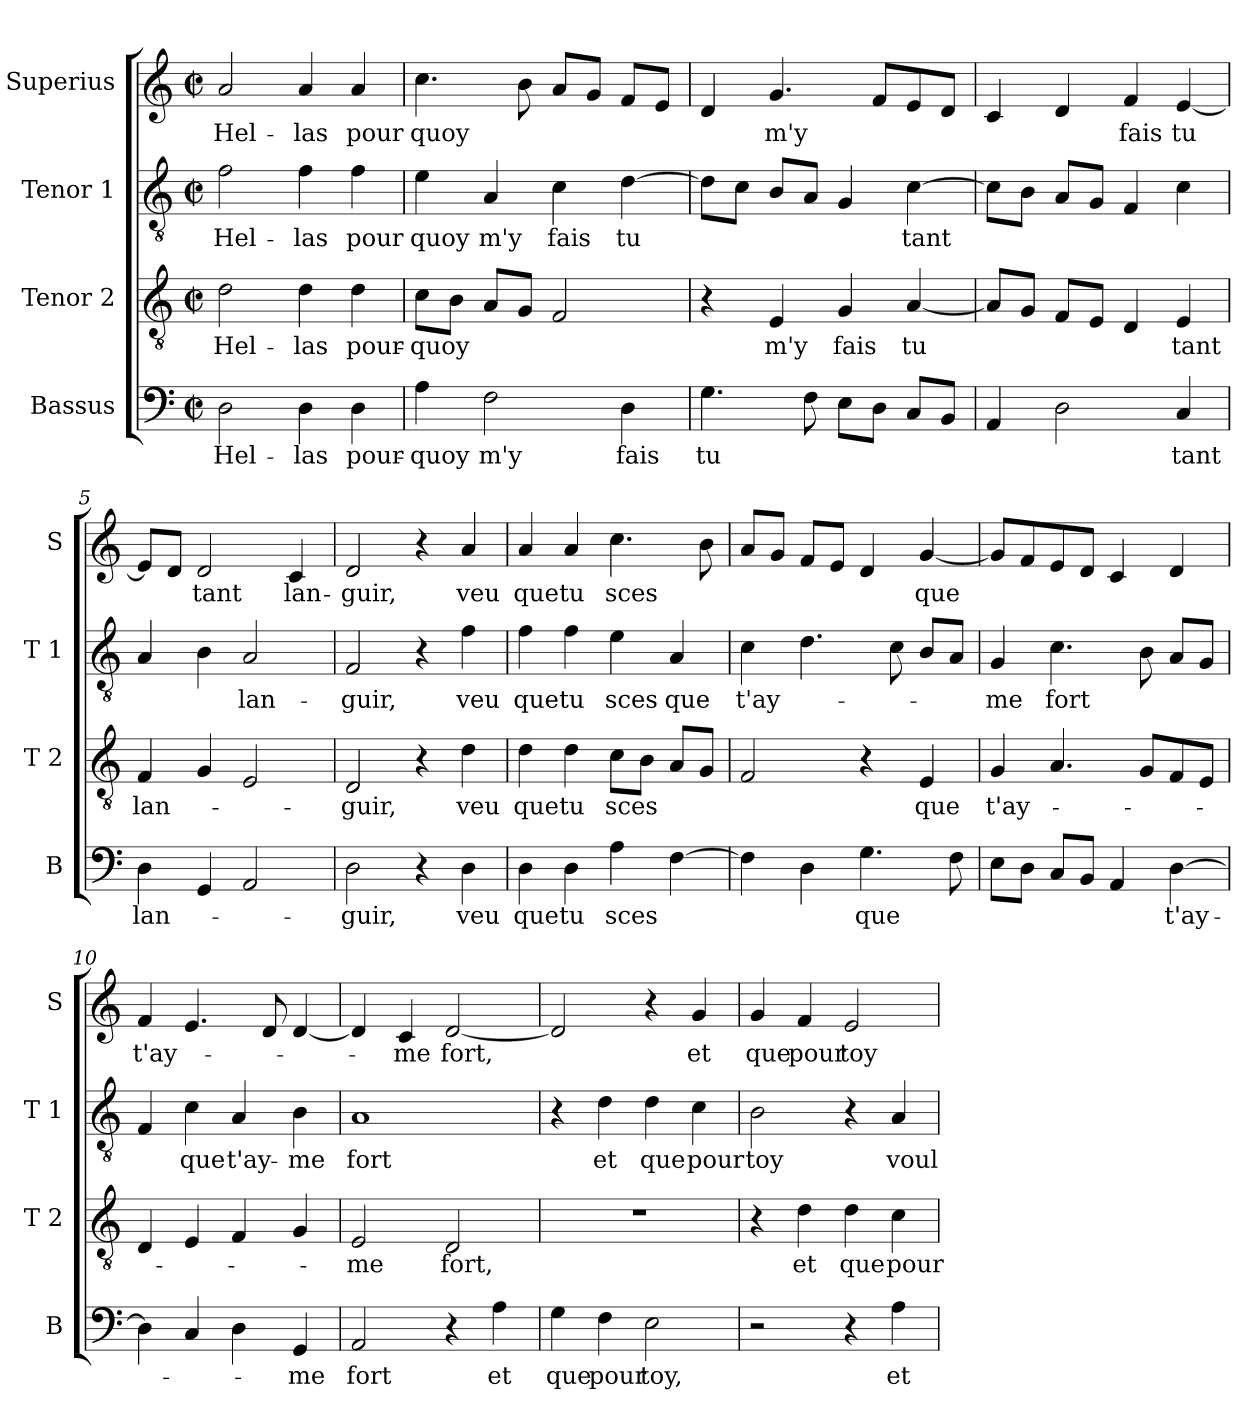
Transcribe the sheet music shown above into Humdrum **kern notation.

**kern	**text	**kern	**text	**kern	**text	**kern	**text
*part4	*part4	*part3	*part3	*part2	*part2	*part1	*part1
*staff4	*staff4	*staff3	*staff3	*staff2	*staff2	*staff1	*staff1
*I"Bassus	*	*I"Tenor 2	*	*I"Tenor 1	*	*I"Superius	*
*I'B	*	*I'T 2	*	*I'T 1	*	*I'S	*
*clefF4	*	*clefGv2	*	*clefGv2	*	*clefG2	*
*k[]	*	*k[]	*	*k[]	*	*k[]	*
*C:	*	*C:	*	*C:	*	*C:	*
*M2/2	*	*M2/2	*	*M2/2	*	*M2/2	*
*met(c|)	*	*met(c|)	*	*met(c|)	*	*met(c|)	*
=1	=1	=1	=1	=1	=1	=1	=1
2D\	Hel-	2d\	Hel-	2f\	Hel-	2a/	Hel-
4D\	-las	4d\	-las	4f\	-las	4a/	-las
4D\	pour-	4d\	pour-	4f\	pour	4a/	pour
=2	=2	=2	=2	=2	=2	=2	=2
4A\	-quoy	8c\L	-quoy	4e\	quoy	4.cc\	quoy
.	.	8B\J	.	.	.	.	.
2F\	m'y	8A/L	.	4A/	m'y	.	.
.	.	8G/J	.	.	.	8b\	.
.	.	2F/	.	4c\	fais	8a/L	.
.	.	.	.	.	.	8g/J	.
4D\	fais	.	.	[4d\	tu	8f/L	.
.	.	.	.	.	.	8e/J	.
=3	=3	=3	=3	=3	=3	=3	=3
4.G\	tu	4r	.	8d\L]	.	4d/	.
.	.	.	.	8c\J	.	.	.
.	.	4E/	m'y	8B/L	.	4.g/	m'y
8F\	.	.	.	8A/J	.	.	.
8E\L	.	4G/	fais	4G/	.	.	.
8D\J	.	.	.	.	.	8f/L	.
8C/L	.	[4A/	tu	[4c\	tant	8e/	.
8BB/J	.	.	.	.	.	8d/J	.
=4	=4	=4	=4	=4	=4	=4	=4
4AA/	.	8A/L]	.	8c\L]	.	4c/	.
.	.	8G/J	.	8B\J	.	.	.
2D\	.	8F/L	.	8A/L	.	4d/	.
.	.	8E/J	.	8G/J	.	.	.
.	.	4D/	.	4F/	.	4f/	fais
4C/	tant	4E/	tant	4c\	.	[4e/	tu
=5	=5	=5	=5	=5	=5	=5	=5
4D\	lan-	4F/	lan-	4A/	.	8e/L]	.
.	.	.	.	.	.	8d/J	.
4GG/	.	4G/	.	4B\	.	2d/	tant
2AA/	.	2E/	.	2A/	lan-	.	.
.	.	.	.	.	.	4c/	lan-
!!LO:LB:g=z
=6	=6	=6	=6	=6	=6	=6	=6
2D\	-guir,	2D/	-guir,	2F/	-guir,	2d/	-guir,
4r	.	4r	.	4r	.	4r	.
4D\	veu	4d\	veu	4f\	veu	4a/	veu
=7	=7	=7	=7	=7	=7	=7	=7
4D\	que	4d\	que	4f\	que	4a/	que
4D\	tu	4d\	tu	4f\	tu	4a/	tu
4A\	sces	8c\L	sces	4e\	sces	4.cc\	sces
.	.	8B\J	.	.	.	.	.
[4F\	.	8A/L	.	4A/	que	.	.
.	.	8G/J	.	.	.	8b\	.
=8	=8	=8	=8	=8	=8	=8	=8
4F\]	.	2F/	.	4c\	t'ay-	8a/L	.
.	.	.	.	.	.	8g/J	.
4D\	.	.	.	4.d\	.	8f/L	.
.	.	.	.	.	.	8e/J	.
4.G\	que	4r	.	.	.	4d/	.
.	.	.	.	8c\	.	.	.
.	.	4E/	que	8B/L	.	[4g/	que
8F\	.	.	.	8A/J	.	.	.
=9	=9	=9	=9	=9	=9	=9	=9
8E\L	.	4G/	t'ay-	4G/	-me	8g/L]	.
8D\J	.	.	.	.	.	8f/	.
8C/L	.	4.A/	.	4.c\	fort	8e/	.
8BB/J	.	.	.	.	.	8d/J	.
4AA/	.	.	.	.	.	4c/	.
.	.	8G/L	.	8B\	.	.	.
[4D\	t'ay-	8F/	.	8A/L	.	4d/	.
.	.	8E/J	.	8G/J	.	.	.
=10	=10	=10	=10	=10	=10	=10	=10
4D\]	.	4D/	.	4F/	.	4f/	t'ay-
4C/	.	4E/	.	4c\	que	4.e/	.
4D\	.	4F/	.	4A/	t'ay-	.	.
.	.	.	.	.	.	8d/	.
4GG/	-me	4G/	.	4B\	-me	[4d/	.
!!LO:LB:g=z
=11	=11	=11	=11	=11	=11	=11	=11
2AA/	fort	2E/	-me	1A	fort	4d/]	.
.	.	.	.	.	.	4c/	-me
4r	.	2D/	fort,	.	.	[2d/	fort,
4A\	et	.	.	.	.	.	.
=12	=12	=12	=12	=12	=12	=12	=12
4G\	que	1r	.	4r	.	2d/]	.
4F\	pour	.	.	4d\	et	.	.
2E\	toy,	.	.	4d\	que	4r	.
.	.	.	.	4c\	pour	4g/	et
=13	=13	=13	=13	=13	=13	=13	=13
2r	.	4r	.	2B\	toy	4g/	que
.	.	4d\	et	.	.	4f/	pour
4r	.	4d\	que	4r	.	2e/	toy
4A\	et	4c\	pour	4A/	voul-	.	.
=	=	=	=	=	=	=	=
*-	*-	*-	*-	*-	*-	*-	*-
